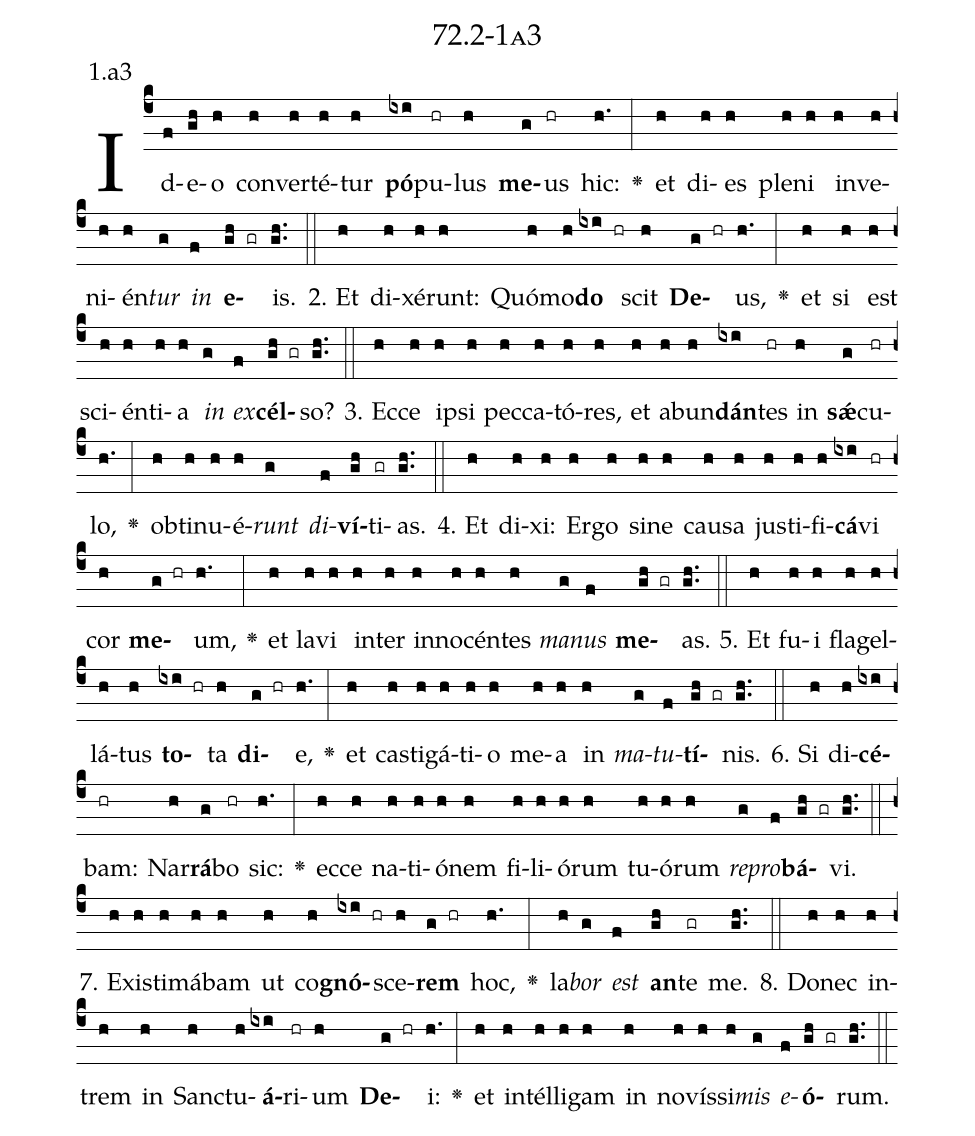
name: 72.2-1a3;
annotation: 1.a3;
%%
(c4)Id(f)e(gh)o(h) con(h)ver(h)té(h)tur(h) <b>pó</b>(ixi)pu(hr)lus(h) <b>me</b>(g)us(hr) hic:(h.) <v>\greheightstar</v>(:) et(h) di(h)es(h) ple(h)ni(h) in(h)ve(h)ni(h)én(h)<i>tur</i>(g) <i>in</i>(f) <b>e</b>(gh gr)is.(gh..) (::)
2. Et(h) di(h)xé(h)runt:(h) Quó(h)mo(h)<b>do</b>(ixi hr) scit(h) <b>De</b>(g hr)us,(h.) <v>\greheightstar</v>(:) et(h) si(h) est(h) sci(h)én(h)ti(h)a(h) <i>in</i>(g) <i>ex</i>(f)<b>cél</b>(gh gr)so?(gh..) (::)
3. Ec(h)ce(h) ip(h)si(h) pec(h)ca(h)tó(h)res,(h) et(h) ab(h)un(h)<b>dán</b>(ixi)tes(hr) in(h) <b>sǽ</b>(g)cu(hr)lo,(h.) <v>\greheightstar</v>(:) ob(h)ti(h)nu(h)é(h)<i>runt</i>(g) <i>di</i>(f)<b>ví</b>(gh)ti(gr)as.(gh..) (::)
4. Et(h) di(h)xi:(h) Er(h)go(h) si(h)ne(h) cau(h)sa(h) jus(h)ti(h)fi(h)<b>cá</b>(ixi)vi(hr) cor(h) <b>me</b>(g hr)um,(h.) <v>\greheightstar</v>(:) et(h) la(h)vi(h) in(h)ter(h) in(h)no(h)cén(h)tes(h) <i>ma</i>(g)<i>nus</i>(f) <b>me</b>(gh gr)as.(gh..) (::)
5. Et(h) fu(h)i(h) fla(h)gel(h)lá(h)tus(h) <b>to</b>(ixi hr)ta(h) <b>di</b>(g hr)e,(h.) <v>\greheightstar</v>(:) et(h) cas(h)ti(h)gá(h)ti(h)o(h) me(h)a(h) in(h) <i>ma</i>(g)<i>tu</i>(f)<b>tí</b>(gh gr)nis.(gh..) (::)
6. Si(h) di(h)<b>cé</b>(ixi)bam:(hr) Nar(h)<b>rá</b>(g)bo(hr) sic:(h.) <v>\greheightstar</v>(:) ec(h)ce(h) na(h)ti(h)ó(h)nem(h) fi(h)li(h)ó(h)rum(h) tu(h)ó(h)rum(h) <i>re</i>(g)<i>pro</i>(f)<b>bá</b>(gh gr)vi.(gh..) (::)
7. Ex(h)is(h)ti(h)má(h)bam(h) ut(h) co(h)<b>gnó</b>(ixi hr)sce(h)<b>rem</b>(g hr) hoc,(h.) <v>\greheightstar</v>(:) la(h)<i>bor</i>(g) <i>est</i>(f) <b>an</b>(gh)te(gr) me.(gh..) (::)
8. Do(h)nec(h) in(h)trem(h) in(h) Sanc(h)tu(h)<b>á</b>(ixi)ri(hr)um(h) <b>De</b>(g hr)i:(h.) <v>\greheightstar</v>(:) et(h) in(h)tél(h)li(h)gam(h) in(h) no(h)vís(h)si(h)<i>mis</i>(g) <i>e</i>(f)<b>ó</b>(gh gr)rum.(gh..) (::)
